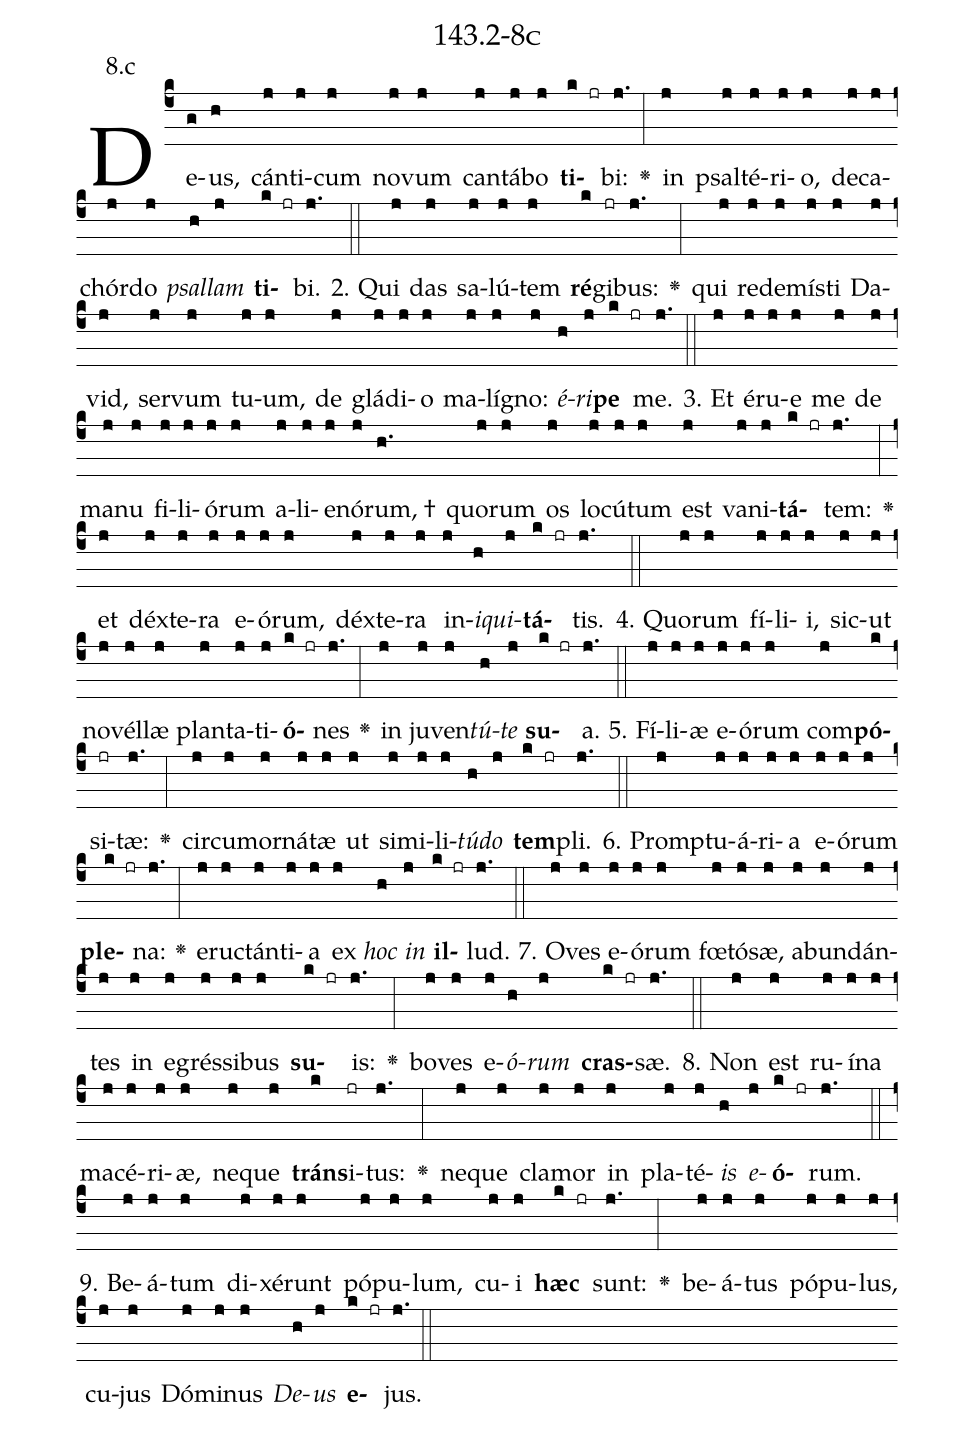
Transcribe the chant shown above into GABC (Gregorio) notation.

name: 143.2-8c;
annotation: 8.c;
%%
(c4)De(g)us,(h) cán(j)ti(j)cum(j) no(j)vum(j) can(j)tá(j)bo(j) <b>ti</b>(k jr)bi:(j.) <v>\greheightstar</v>(:) in(j) psal(j)té(j)ri(j)o,(j) de(j)ca(j)chór(j)do(j) <i>psal</i>(h)<i>lam</i>(j) <b>ti</b>(k jr)bi.(j.) (::)
2. Qui(j) das(j) sa(j)lú(j)tem(j) <b>ré</b>(k)gi(jr)bus:(j.) <v>\greheightstar</v>(:) qui(j) red(j)e(j)mís(j)ti(j) Da(j)vid,(j) ser(j)vum(j) tu(j)um,(j) de(j) glá(j)di(j)o(j) ma(j)lí(j)gno:(j) <i>é</i>(h)<i>ri</i>(j)<b>pe</b>(k jr) me.(j.) (::)
3. Et(j) é(j)ru(j)e(j) me(j) de(j) ma(j)nu(j) fi(j)li(j)ó(j)rum(j) a(j)li(j)e(j)nó(j)rum, †(h.) quo(j)rum(j) os(j) lo(j)cú(j)tum(j) est(j) va(j)ni(j)<b>tá</b>(k jr)tem:(j.) <v>\greheightstar</v>(:) et(j) déx(j)te(j)ra(j) e(j)ó(j)rum,(j) déx(j)te(j)ra(j) in(j)<i>i</i>(h)<i>qui</i>(j)<b>tá</b>(k jr)tis.(j.) (::)
4. Quo(j)rum(j) fí(j)li(j)i,(j) sic(j)ut(j) no(j)vél(j)læ(j) plan(j)ta(j)ti(j)<b>ó</b>(k jr)nes(j.) <v>\greheightstar</v>(:) in(j) ju(j)ven(j)<i>tú</i>(h)<i>te</i>(j) <b>su</b>(k jr)a.(j.) (::)
5. Fí(j)li(j)æ(j) e(j)ó(j)rum(j) com(j)<b>pó</b>(k)si(jr)tæ:(j.) <v>\greheightstar</v>(:) cir(j)cum(j)or(j)ná(j)tæ(j) ut(j) si(j)mi(j)li(j)<i>tú</i>(h)<i>do</i>(j) <b>tem</b>(k jr)pli.(j.) (::)
6. Promp(j)tu(j)á(j)ri(j)a(j) e(j)ó(j)rum(j) <b>ple</b>(k jr)na:(j.) <v>\greheightstar</v>(:) e(j)ruc(j)tán(j)ti(j)a(j) ex(j) <i>hoc</i>(h) <i>in</i>(j) <b>il</b>(k jr)lud.(j.) (::)
7. O(j)ves(j) e(j)ó(j)rum(j) fœ(j)tó(j)sæ,(j) ab(j)un(j)dán(j)tes(j) in(j) e(j)grés(j)si(j)bus(j) <b>su</b>(k jr)is:(j.) <v>\greheightstar</v>(:) bo(j)ves(j) e(j)<i>ó</i>(h)<i>rum</i>(j) <b>cras</b>(k jr)sæ.(j.) (::)
8. Non(j) est(j) ru(j)í(j)na(j) ma(j)cé(j)ri(j)æ,(j) ne(j)que(j) <b>tráns</b>(k)i(jr)tus:(j.) <v>\greheightstar</v>(:) ne(j)que(j) cla(j)mor(j) in(j) pla(j)té(j)<i>is</i>(h) <i>e</i>(j)<b>ó</b>(k jr)rum.(j.) (::)
9. Be(j)á(j)tum(j) di(j)xé(j)runt(j) pó(j)pu(j)lum,(j) cu(j)i(j) <b>hæc</b>(k jr) sunt:(j.) <v>\greheightstar</v>(:) be(j)á(j)tus(j) pó(j)pu(j)lus,(j) cu(j)jus(j) Dó(j)mi(j)nus(j) <i>De</i>(h)<i>us</i>(j) <b>e</b>(k jr)jus.(j.) (::)
